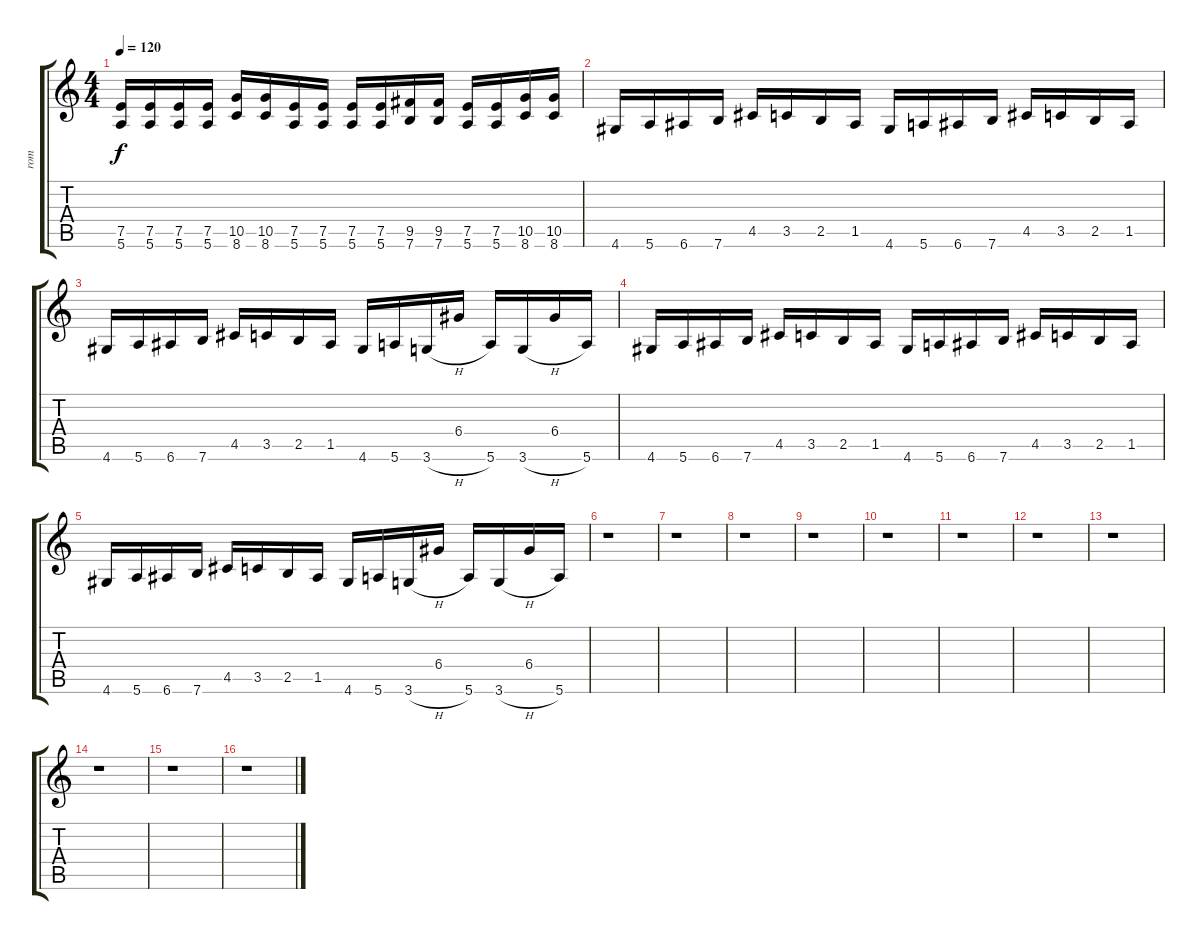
\track ("rom" "rom") {instrument distortionguitar}
\staff {score tabs}
\tuning (E4 B3 G3 D3 A2 E2) {hide}
\ts (4 4)
\tempo 120
\clef g2
\ks c
(7.5 5.6).16{dy f} (7.5 5.6).16 (7.5 5.6).16 (7.5 5.6).16 (10.5 8.6).16 (10.5 8.6).16 (7.5 5.6).16 (7.5 5.6).16 (7.5 5.6).16 (7.5 5.6).16 (9.5 7.6).16 (9.5 7.6).16 (7.5 5.6).16 (7.5 5.6).16 (10.5 8.6).16 (10.5 8.6).16 |
4.6.16 5.6.16 6.6.16 7.6.16 4.5.16 3.5.16 2.5.16 1.5.16 4.6.16 5.6.16 6.6.16 7.6.16 4.5.16 3.5.16 2.5.16 1.5.16 |
4.6.16 5.6.16 6.6.16 7.6.16 4.5.16 3.5.16 2.5.16 1.5.16 4.6.16 5.6.16 3.6{h}.16 6.4.16 5.6.16 3.6{h}.16 6.4.16 5.6.16 |
4.6.16 5.6.16 6.6.16 7.6.16 4.5.16 3.5.16 2.5.16 1.5.16 4.6.16 5.6.16 6.6.16 7.6.16 4.5.16 3.5.16 2.5.16 1.5.16 |
4.6.16 5.6.16 6.6.16 7.6.16 4.5.16 3.5.16 2.5.16 1.5.16 4.6.16 5.6.16 3.6{h}.16 6.4.16 5.6.16 3.6{h}.16 6.4.16 5.6.16 |
r.1 |
r.1 |
r.1 |
r.1 |
r.1 |
r.1 |
r.1 |
r.1 |
r.1 |
r.1 |
r.1
